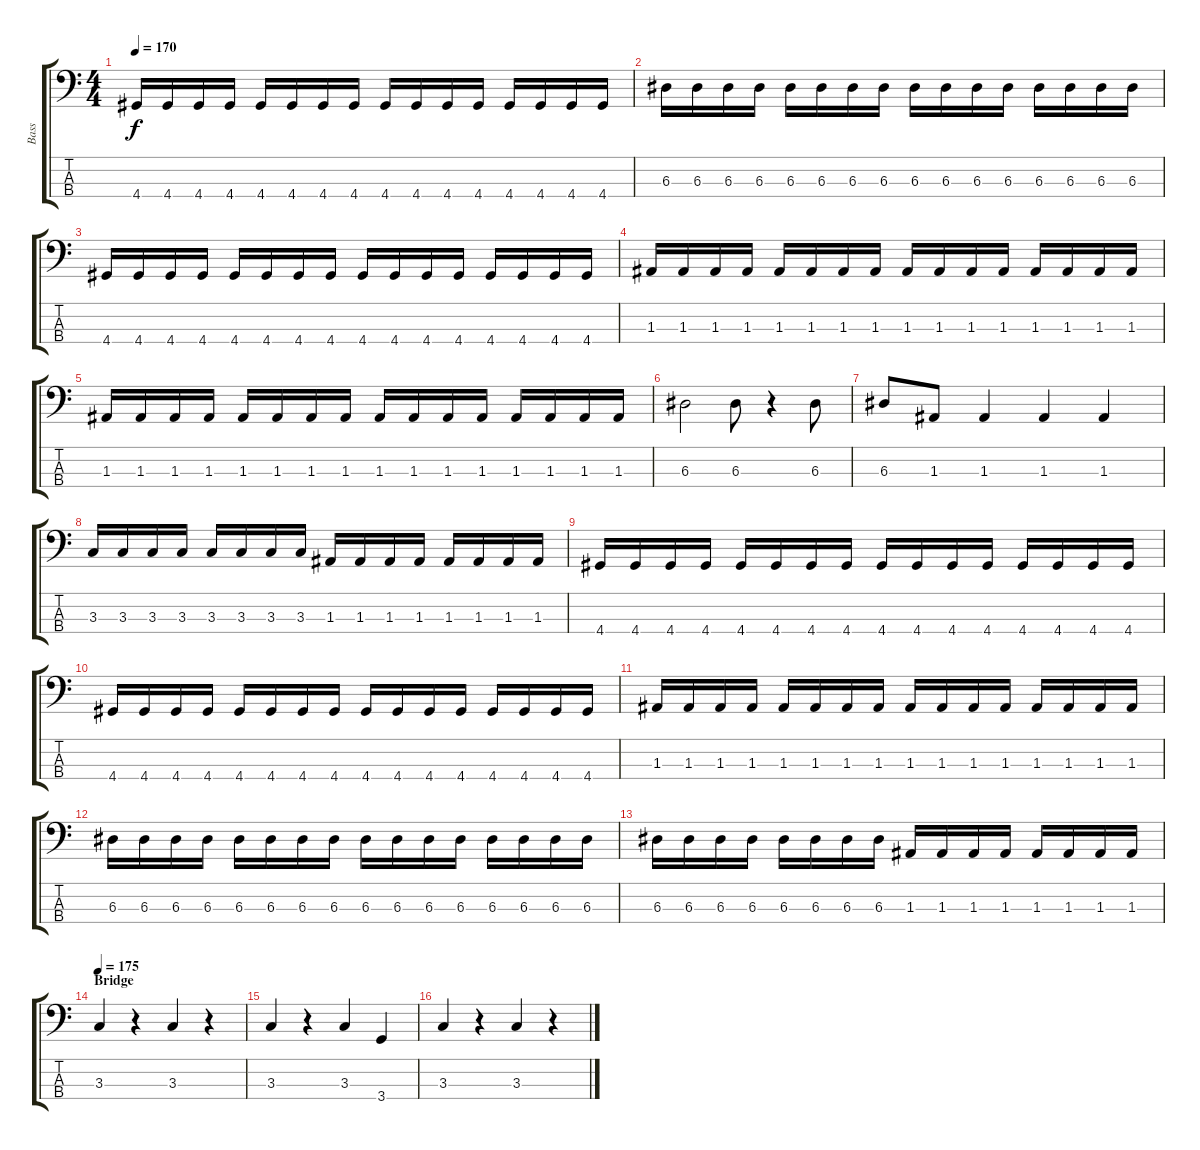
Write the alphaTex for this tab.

\track ("Bass" "Bass") {instrument electricbassfinger}
\staff {score tabs}
\tuning (G2 D2 A1 E1) {hide}
\ts (4 4)
\tempo 170
\clef f4
\ks c
4.4.16{dy f} 4.4.16 4.4.16 4.4.16 4.4.16 4.4.16 4.4.16 4.4.16 4.4.16 4.4.16 4.4.16 4.4.16 4.4.16 4.4.16 4.4.16 4.4.16 |
6.3.16 6.3.16 6.3.16 6.3.16 6.3.16 6.3.16 6.3.16 6.3.16 6.3.16 6.3.16 6.3.16 6.3.16 6.3.16 6.3.16 6.3.16 6.3.16 |
4.4.16 4.4.16 4.4.16 4.4.16 4.4.16 4.4.16 4.4.16 4.4.16 4.4.16 4.4.16 4.4.16 4.4.16 4.4.16 4.4.16 4.4.16 4.4.16 |
1.3.16 1.3.16 1.3.16 1.3.16 1.3.16 1.3.16 1.3.16 1.3.16 1.3.16 1.3.16 1.3.16 1.3.16 1.3.16 1.3.16 1.3.16 1.3.16 |
1.3.16 1.3.16 1.3.16 1.3.16 1.3.16 1.3.16 1.3.16 1.3.16 1.3.16 1.3.16 1.3.16 1.3.16 1.3.16 1.3.16 1.3.16 1.3.16 |
6.3.2 6.3.8 r.4 6.3.8 |
6.3.8 1.3.8 1.3.4 1.3.4 1.3.4 |
3.3.16 3.3.16 3.3.16 3.3.16 3.3.16 3.3.16 3.3.16 3.3.16 1.3.16 1.3.16 1.3.16 1.3.16 1.3.16 1.3.16 1.3.16 1.3.16 |
4.4.16 4.4.16 4.4.16 4.4.16 4.4.16 4.4.16 4.4.16 4.4.16 4.4.16 4.4.16 4.4.16 4.4.16 4.4.16 4.4.16 4.4.16 4.4.16 |
4.4.16 4.4.16 4.4.16 4.4.16 4.4.16 4.4.16 4.4.16 4.4.16 4.4.16 4.4.16 4.4.16 4.4.16 4.4.16 4.4.16 4.4.16 4.4.16 |
1.3.16 1.3.16 1.3.16 1.3.16 1.3.16 1.3.16 1.3.16 1.3.16 1.3.16 1.3.16 1.3.16 1.3.16 1.3.16 1.3.16 1.3.16 1.3.16 |
6.3.16 6.3.16 6.3.16 6.3.16 6.3.16 6.3.16 6.3.16 6.3.16 6.3.16 6.3.16 6.3.16 6.3.16 6.3.16 6.3.16 6.3.16 6.3.16 |
6.3.16 6.3.16 6.3.16 6.3.16 6.3.16 6.3.16 6.3.16 6.3.16 1.3.16 1.3.16 1.3.16 1.3.16 1.3.16 1.3.16 1.3.16 1.3.16 |
\section ("" "Bridge")
\tempo 175
3.3.4 r.4 3.3.4 r.4 |
3.3.4 r.4 3.3.4 3.4.4 |
3.3.4 r.4 3.3.4 r.4
